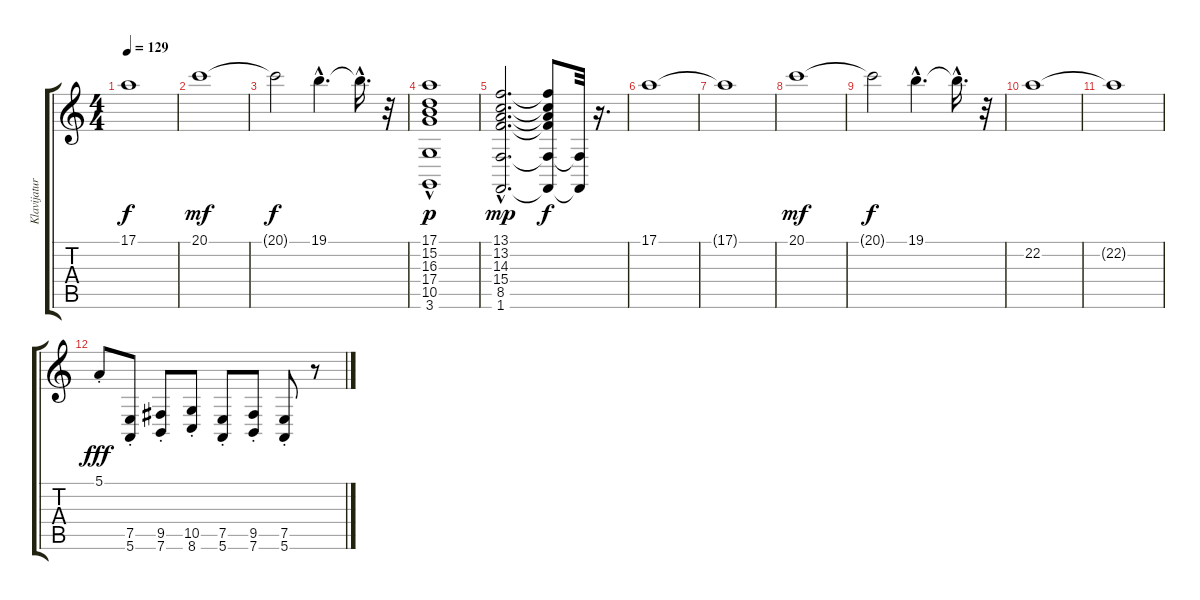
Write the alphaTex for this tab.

\track ("Klavijatura I" "Klavijatur") {instrument stringensemble1}
\staff {score tabs}
\tuning (E4 B3 G3 D3 A2 E2) {hide}
\ts (4 4)
\tempo 129
\clef g2
\ks c
17.1{t}.1{dy f} |
20.1.1{dy mf} |
20.1{t}.2{dy f} 19.1{hac}.4{d} 19.1{hac t}.16{d} r.32 |
(17.1 15.2{hac} 16.3{hac} 17.4{hac} 10.5{hac} 3.6).1{dy p} |
(13.1{hac} 13.2{hac} 14.3{hac} 15.4{hac} 8.5{hac} 1.6{hac}).2{d dy mp} (13.1{t} 13.2{t} 14.3{t} 15.4{t} 8.5{t} 1.6{t}).8{dy f} (8.5{t} 1.6{t}).32 r.16{d} |
17.1.1 |
17.1{t}.1 |
20.1.1{dy mf} |
20.1{t}.2{dy f} 19.1{hac}.4{d} 19.1{hac t}.16{d} r.32 |
22.2.1 |
22.2{t}.1 |
5.1{st}.8{dy fff} (7.5{st} 5.6{st}).8 (9.5{st} 7.6{st}).8 (10.5{st} 8.6{st}).8 (7.5{st} 5.6{st}).8 (9.5{st} 7.6{st}).8 (7.5{st} 5.6).8 r.8
